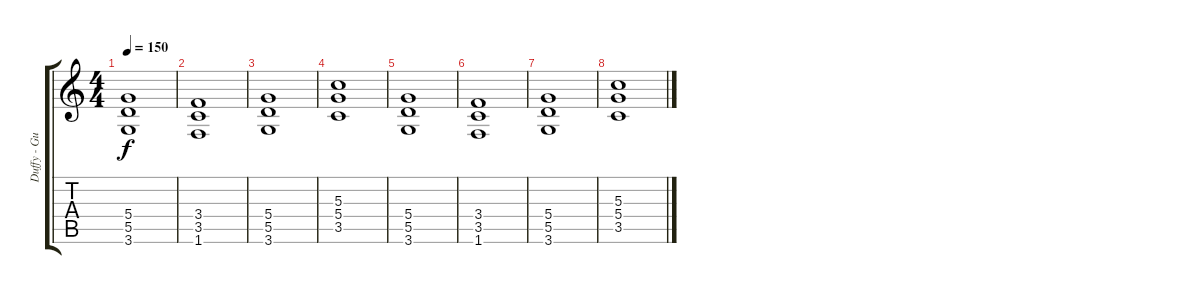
\track ("Duffy - Guitars" "Duffy - Gu") {instrument distortionguitar}
\staff {score tabs}
\tuning (E4 B3 G3 D3 A2 E2) {hide}
\ts (4 4)
\tempo 150
\clef g2
\ks c
(5.4 5.5 3.6).1{dy f} |
(3.4 3.5 1.6).1 |
(5.4 5.5 3.6).1 |
(5.3 5.4 3.5).1 |
(5.4 5.5 3.6).1 |
(3.4 3.5 1.6).1 |
(5.4 5.5 3.6).1 |
(5.3 5.4 3.5).1
